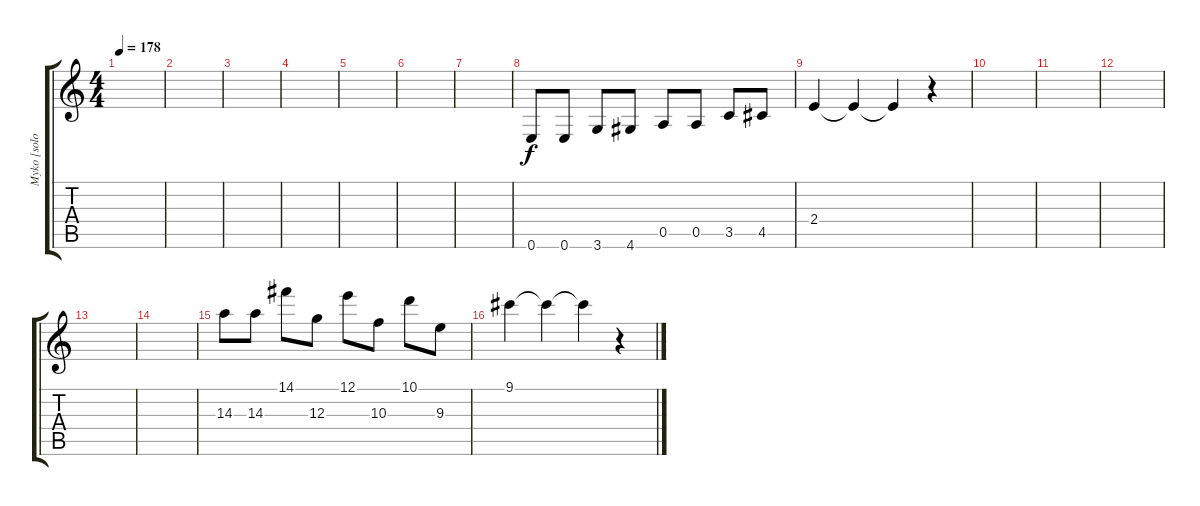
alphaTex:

\track ("Myko [solo]" "Myko [solo") {instrument overdrivenguitar}
\staff {score tabs}
\tuning (E4 B3 G3 D3 A2 E2) {hide}
\ts (4 4)
\tempo 178
\clef g2
\ks c
|
|
|
|
|
|
|
0.6.8 0.6.8 3.6.8 4.6.8 0.5.8 0.5.8 3.5.8 4.5.8 |
2.4.4 2.4{t}.4 2.4{t}.4 r.4 |
|
|
|
|
|
14.3.8 14.3.8 14.1.8 12.3.8 12.1.8 10.3.8 10.1.8 9.3.8 |
9.1.4 9.1{t}.4 9.1{t}.4 r.4
